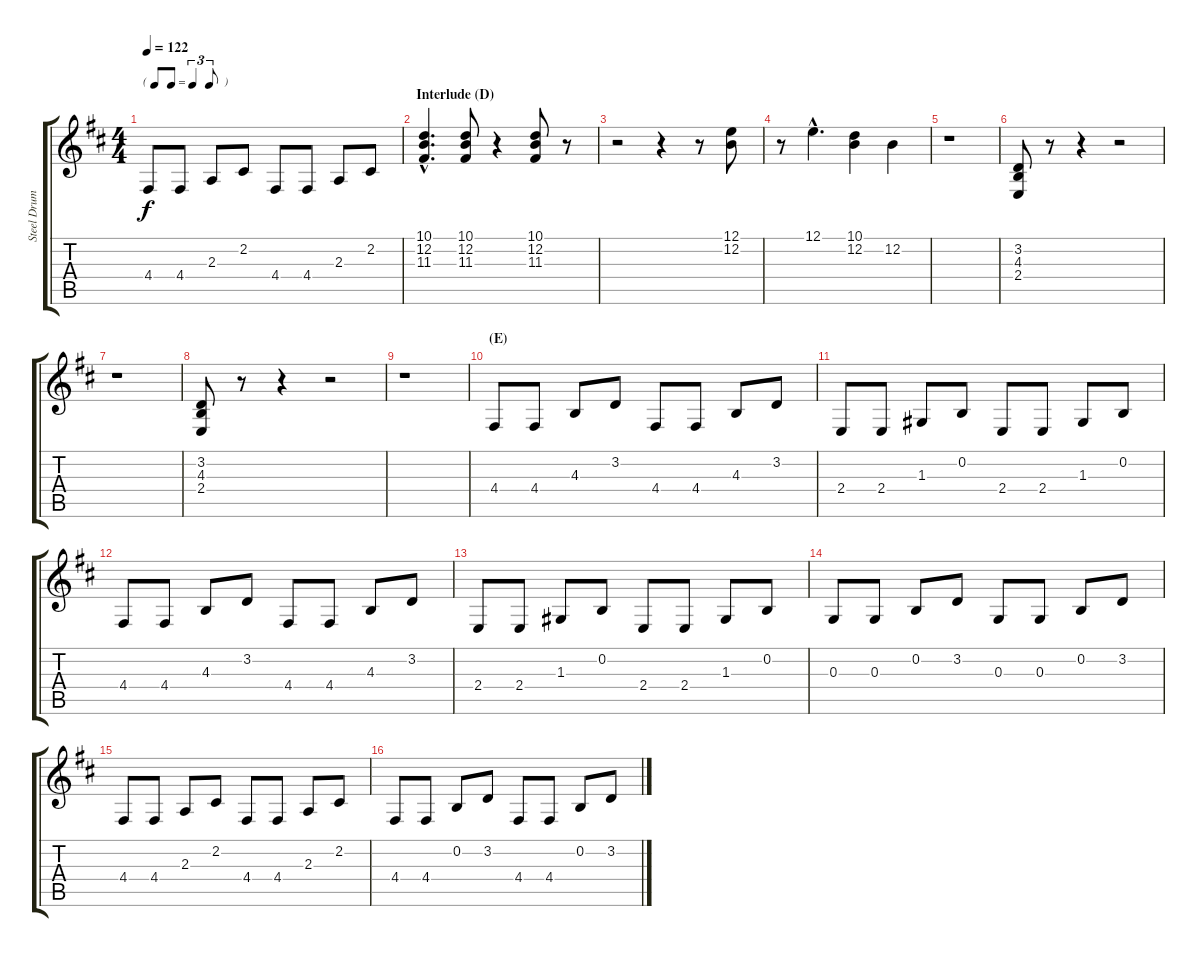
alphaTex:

\track ("Steel Drums II" "Steel Drum") {instrument steeldrums}
\staff {score tabs}
\tuning (E4 B3 G3 D3 A2 E2) {hide}
\ts (4 4)
\tf triplet8th
\tempo 122
\clef g2
\ks d
4.4.8{dy f} 4.4.8 2.3.8 2.2.8 4.4.8 4.4.8 2.3.8 2.2.8 |
\section ("" "Interlude (D)")
(10.1{hac} 12.2{hac} 11.3{hac}).4{d} (10.1 12.2 11.3).8 r.4 (10.1 12.2 11.3).8 r.8 |
r.2 r.4 r.8 (12.1 12.2).8 |
r.8 12.1{hac}.4{d} (10.1 12.2).4 12.2.4 |
r.1 |
(3.2 4.3 2.4).8 r.8 r.4 r.2 |
r.1 |
(3.2 4.3 2.4).8 r.8 r.4 r.2 |
r.1 |
\section ("" "(E)")
4.4.8 4.4.8 4.3.8 3.2.8 4.4.8 4.4.8 4.3.8 3.2.8 |
2.4.8 2.4.8 1.3.8 0.2.8 2.4.8 2.4.8 1.3.8 0.2.8 |
4.4.8 4.4.8 4.3.8 3.2.8 4.4.8 4.4.8 4.3.8 3.2.8 |
2.4.8 2.4.8 1.3.8 0.2.8 2.4.8 2.4.8 1.3.8 0.2.8 |
0.3.8 0.3.8 0.2.8 3.2.8 0.3.8 0.3.8 0.2.8 3.2.8 |
4.4.8 4.4.8 2.3.8 2.2.8 4.4.8 4.4.8 2.3.8 2.2.8 |
4.4.8 4.4.8 0.2.8 3.2.8 4.4.8 4.4.8 0.2.8 3.2.8
